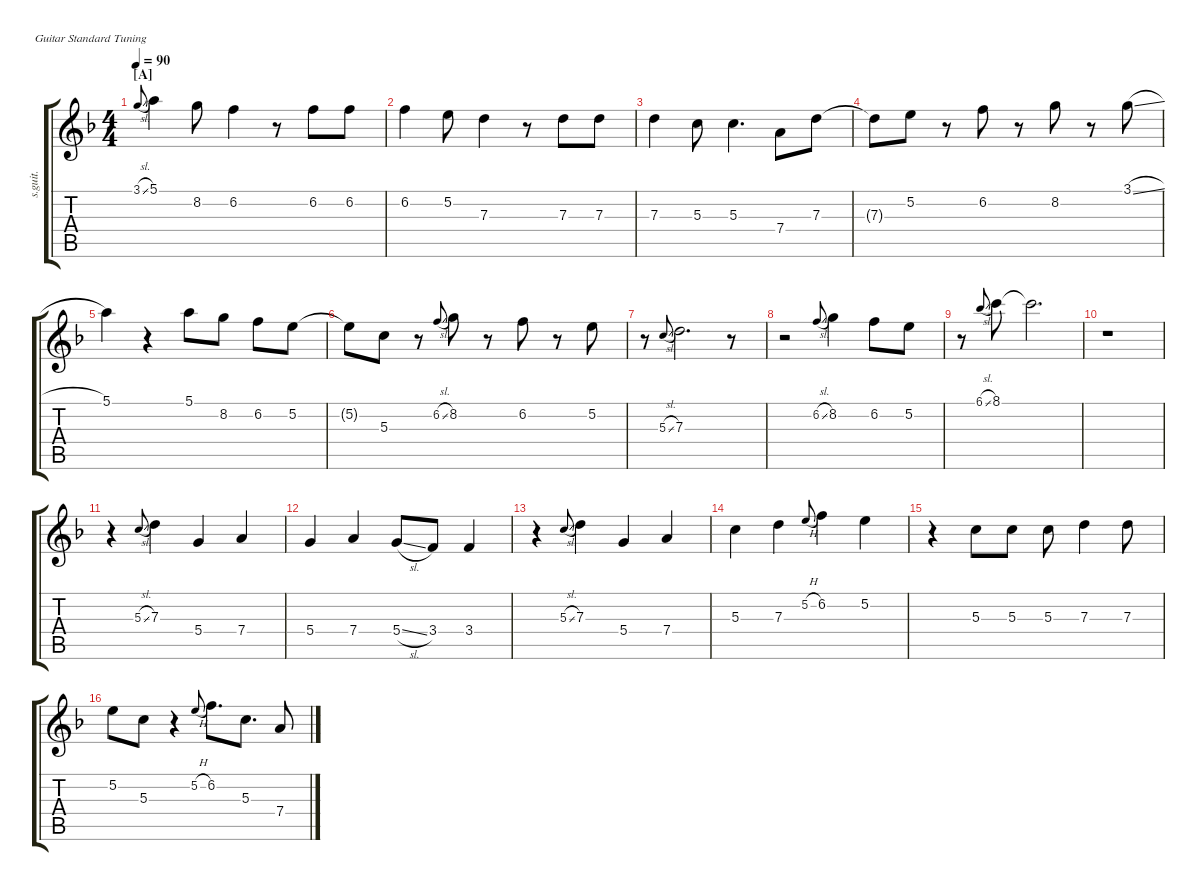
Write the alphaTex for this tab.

\defaultSystemsLayout 2
\hideDynamics
\track ("Lead Steel Guitar" "s.guit.") {defaultSystemsLayout 2 instrument acousticguitarsteel}
\staff {score tabs}
\tuning (E4 B3 G3 D3 A2 E2)
\ts (4 4)
\section ("A" "")
\scale
0.531465
\tempo 90
\accidentals auto
\clef g2
\ottava regular
\simile none
\ks dminor
3.1{sl acc forcenatural}.8{gr onbeat dy mf instrument acousticguitarsteel beam Up} 5.1{acc forcenatural}.4{beam Down} 8.2{acc forcenatural}.8{beam Down} 6.2{acc forcenatural}.4{beam Down} r.8{beam Down} 6.2{acc forcenatural}.8{beam Down} 6.2{acc forcenatural}.8{beam Down} |
\scale
0.468535 6.2{acc forcenatural}.4{beam Down} 5.2{acc forcenatural}.8{beam Down} 7.3{acc forcenatural}.4{beam Down} r.8{beam Down} 7.3{acc forcenatural}.8{beam Down} 7.3{acc forcenatural}.8{beam Down} |
\scale
0.522716 7.3{acc forcenatural}.4{beam Down} 5.3{acc forcenatural}.8{beam Down} 5.3{acc forcenatural}.4{d beam Down} 7.4{acc forcenatural}.8{beam Down} 7.3{acc forcenatural}.8{beam Down} |
\scale
0.477284 7.3{t acc forcenatural}.8{beam Down} 5.2{acc forcenatural}.8{beam Down} r.8{beam Down} 6.2{acc forcenatural}.8{beam Down} r.8{beam Down} 8.2{acc forcenatural}.8{beam Down} r.8{beam Down} 3.1{sl acc forcenatural}.8{beam Down} |
\scale
0.522716 5.1{acc forcenatural}.4{beam Down} r.4{beam Down} 5.1{acc forcenatural}.8{beam Down} 8.2{acc forcenatural}.8{beam Down} 6.2{acc forcenatural}.8{beam Down} 5.2{acc forcenatural}.8{beam Down} |
\scale
0.477284 5.2{t acc forcenatural}.8{beam Down} 5.3{acc forcenatural}.8{beam Down} r.8{beam Down} 6.2{sl acc forcenatural}.8{gr onbeat beam Up} 8.2{acc forcenatural}.8{beam Down} r.8{beam Down} 6.2{acc forcenatural}.8{beam Down} r.8{beam Down} 5.2{acc forcenatural}.8{beam Down} |
\scale
0.522716 r.8{beam Down} 5.3{sl acc forcenatural}.8{gr onbeat beam Up} 7.3{acc forcenatural}.2{d beam Down} r.8{beam Down} |
\scale
0.477284 r.2{beam Down} 6.2{sl acc forcenatural}.8{gr onbeat beam Up} 8.2{acc forcenatural}.4{beam Down} 6.2{acc forcenatural}.8{beam Down} 5.2{acc forcenatural}.8{beam Down} |
\scale
0.522716 r.8{beam Down} 6.1{sl acc b}.8{gr onbeat beam Up} 8.1{acc forcenatural}.8{beam Down} 8.1{t acc forcenatural}.2{d beam Down} |
\scale
0.477284 r.1{beam Down} |
\scale
0.522716 r.4{beam Down} 5.3{sl acc forcenatural}.8{gr onbeat beam Up} 7.3{acc forcenatural}.4{beam Down} 5.4{acc forcenatural}.4{beam Up} 7.4{acc forcenatural}.4{beam Up} |
\scale
0.477284 5.4{acc forcenatural}.4{beam Up} 7.4{acc forcenatural}.4{beam Up} 5.4{sl acc forcenatural}.8{beam Up} 3.4{acc forcenatural}.8{beam Up} 3.4{acc forcenatural}.4{beam Up} |
\scale
0.522716 r.4{beam Down} 5.3{sl acc forcenatural}.8{gr onbeat beam Up} 7.3{acc forcenatural}.4{beam Down} 5.4{acc forcenatural}.4{beam Up} 7.4{acc forcenatural}.4{beam Up} |
\scale
0.477284 5.3{acc forcenatural}.4{beam Down} 7.3{acc forcenatural}.4{beam Down} 5.2{h acc forcenatural}.8{gr onbeat beam Up} 6.2{acc forcenatural}.4{beam Down} 5.2{acc forcenatural}.4{beam Down} |
\scale
0.522716 r.4{beam Down} 5.3{acc forcenatural}.8{beam Down} 5.3{acc forcenatural}.8{beam Down} 5.3{acc forcenatural}.8{beam Down} 7.3{acc forcenatural}.4{beam Down} 7.3{acc forcenatural}.8{beam Down} |
\scale
0.477284 5.2{acc forcenatural}.8{beam Down} 5.3{acc forcenatural}.8{beam Down} r.4{beam Down} 5.2{h acc forcenatural}.8{gr onbeat beam Up} 6.2{acc forcenatural}.8{d beam Down} 5.3{acc forcenatural}.8{d beam Down} 7.4{acc forcenatural}.8{beam Up}
